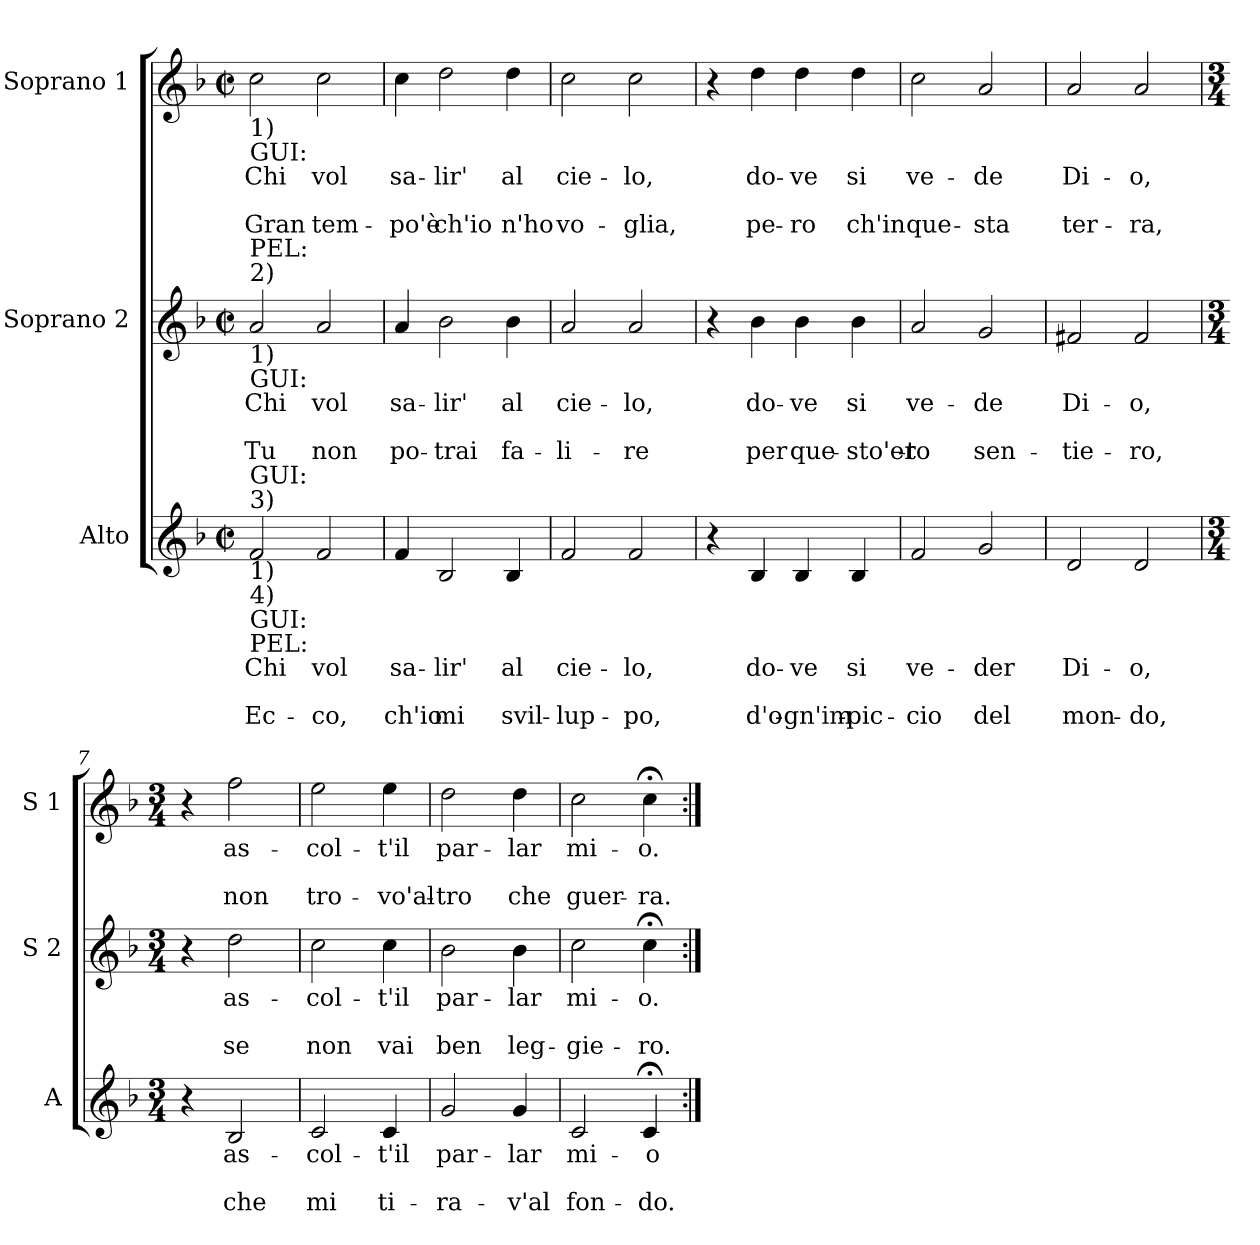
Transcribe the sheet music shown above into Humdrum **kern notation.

**kern	**text	**text	**text	**kern	**text	**text	**text	**kern	**text	**text	**text
*part3	*part3	*part3	*part3	*part2	*part2	*part2	*part2	*part1	*part1	*part1	*part1
*staff3	*staff3	*staff3	*staff3	*staff2	*staff2	*staff2	*staff2	*staff1	*staff1	*staff1	*staff1
*I"Alto	*	*	*	*I"Soprano 2	*	*	*	*I"Soprano 1	*	*	*
*I'A	*	*	*	*I'S 2	*	*	*	*I'S 1	*	*	*
*clefG2	*	*	*	*clefG2	*	*	*	*clefG2	*	*	*
*k[b-]	*	*	*	*k[b-]	*	*	*	*k[b-]	*	*	*
*F:	*	*	*	*F:	*	*	*	*F:	*	*	*
*M2/2	*	*	*	*M2/2	*	*	*	*M2/2	*	*	*
*met(c|)	*	*	*	*met(c|)	*	*	*	*met(c|)	*	*	*
=1	=1	=1	=1	=1	=1	=1	=1	=1	=1	=1	=1
!	!	!	!	!	!	!	!	!LO:TX:b:t=1)	!	!	!
!	!	!	!	!	!	!	!	!LO:TX:b:t=GUI&colon;	!	!	!
!	!	!	!	!LO:TX:a:t=2)	!	!	!	!	!	!	!
!	!	!	!	!LO:TX:b:t=1)	!	!	!	!	!	!	!
!	!	!	!	!LO:TX:b:t=GUI&colon;	!	!	!	!	!	!	!
!	!	!	!	!LO:TX:a:t=PEL&colon;	!	!	!	!	!	!	!
!LO:TX:a:t=3)	!	!	!	!	!	!	!	!	!	!	!
!LO:TX:b:t=1)	!	!	!	!	!	!	!	!	!	!	!
!LO:TX:b:t=4)	!	!	!	!	!	!	!	!	!	!	!
!LO:TX:b:t=GUI&colon;	!	!	!	!	!	!	!	!	!	!	!
!LO:TX:a:t=GUI&colon;	!	!	!	!	!	!	!	!	!	!	!
!LO:TX:b:t=PEL&colon;	!	!	!	!	!	!	!	!	!	!	!
!	!LO:LY:b	!	!LO:LY:b	!	!LO:LY:b	!	!LO:LY:b	!	!LO:LY:b	!	!LO:LY:b
2f/	Chi	.	Ec-	2a/	Chi	.	Tu	2cc\	Chi	.	Gran
!	!LO:LY:b	!	!LO:LY:b	!	!LO:LY:b	!	!LO:LY:b	!	!LO:LY:b	!	!LO:LY:b
2f/	vol	.	-co,	2a/	vol	.	non	2cc\	vol	.	tem-
=2	=2	=2	=2	=2	=2	=2	=2	=2	=2	=2	=2
!	!LO:LY:b	!	!LO:LY:b	!	!LO:LY:b	!	!LO:LY:b	!	!LO:LY:b	!	!LO:LY:b
4f/	sa-	.	ch'io	4a/	sa-	.	po-	4cc\	sa-	.	-po'è
!	!LO:LY:b	!	!LO:LY:b	!	!LO:LY:b	!	!LO:LY:b	!	!LO:LY:b	!	!LO:LY:b
2B-/	-lir'	.	mi	2b-\	-lir'	.	-trai	2dd\	-lir'	.	ch'io
!	!LO:LY:b	!	!LO:LY:b	!	!LO:LY:b	!	!LO:LY:b	!	!LO:LY:b	!	!LO:LY:b
4B-/	al	.	svil-	4b-\	al	.	fa-	4dd\	al	.	n'ho
=3	=3	=3	=3	=3	=3	=3	=3	=3	=3	=3	=3
!	!LO:LY:b	!	!LO:LY:b	!	!LO:LY:b	!	!LO:LY:b	!	!LO:LY:b	!	!LO:LY:b
2f/	cie-	.	-lup-	2a/	cie-	.	-li-	2cc\	cie-	.	vo-
!	!LO:LY:b	!	!LO:LY:b	!	!LO:LY:b	!	!LO:LY:b	!	!LO:LY:b	!	!LO:LY:b
2f/	-lo,	.	-po,	2a/	-lo,	.	-re	2cc\	-lo,	.	-glia,
!!LO:LB:g=z
=4	=4	=4	=4	=4	=4	=4	=4	=4	=4	=4	=4
4r	.	.	.	4r	.	.	.	4r	.	.	.
!	!LO:LY:b	!	!LO:LY:b	!	!LO:LY:b	!	!LO:LY:b	!	!LO:LY:b	!	!LO:LY:b
4B-/	do-	.	d'o-	4b-\	do-	.	per	4dd\	do-	.	pe-
!	!LO:LY:b	!	!LO:LY:b	!	!LO:LY:b	!	!LO:LY:b	!	!LO:LY:b	!	!LO:LY:b
4B-/	-ve	.	-gn'im-	4b-\	-ve	.	que-	4dd\	-ve	.	-ro
!	!LO:LY:b	!	!LO:LY:b	!	!LO:LY:b	!	!LO:LY:b	!	!LO:LY:b	!	!LO:LY:b
4B-/	si	.	-pic-	4b-\	si	.	-sto'er-	4dd\	si	.	ch'in
=5	=5	=5	=5	=5	=5	=5	=5	=5	=5	=5	=5
!	!LO:LY:b	!	!LO:LY:b	!	!LO:LY:b	!	!LO:LY:b	!	!LO:LY:b	!	!LO:LY:b
2f/	ve-	.	-cio	2a/	ve-	.	-to	2cc\	ve-	.	que-
!	!LO:LY:b	!	!LO:LY:b	!	!LO:LY:b	!	!LO:LY:b	!	!LO:LY:b	!	!LO:LY:b
2g/	-der	.	del	2g/	-de	.	sen-	2a/	-de	.	-sta
=6	=6	=6	=6	=6	=6	=6	=6	=6	=6	=6	=6
!	!LO:LY:b	!	!LO:LY:b	!	!LO:LY:b	!	!LO:LY:b	!	!LO:LY:b	!	!LO:LY:b
2d/	Di-	.	mon-	2f#X/	Di-	.	-tie-	2a/	Di-	.	ter-
!	!LO:LY:b	!	!LO:LY:b	!	!LO:LY:b	!	!LO:LY:b	!	!LO:LY:b	!	!LO:LY:b
2d/	-o,	.	-do,	2f#/	-o,	.	-ro,	2a/	-o,	.	-ra,
=7	=7	=7	=7	=7	=7	=7	=7	=7	=7	=7	=7
*M3/4	*	*	*	*M3/4	*	*	*	*M3/4	*	*	*
4r	.	.	.	4r	.	.	.	4r	.	.	.
!	!LO:LY:b	!	!LO:LY:b	!	!LO:LY:b	!	!LO:LY:b	!	!LO:LY:b	!	!LO:LY:b
2B-/	as-	.	che	2dd\	as-	.	se	2ff\	as-	.	non
!!LO:PB:g=z
=8	=8	=8	=8	=8	=8	=8	=8	=8	=8	=8	=8
!	!LO:LY:b	!	!LO:LY:b	!	!LO:LY:b	!	!LO:LY:b	!	!LO:LY:b	!	!LO:LY:b
2c/	-col-	.	mi	2cc\	-col-	.	non	2ee\	-col-	.	tro-
!	!LO:LY:b	!	!LO:LY:b	!	!LO:LY:b	!	!LO:LY:b	!	!LO:LY:b	!	!LO:LY:b
4c/	-t'il	.	ti-	4cc\	-t'il	.	vai	4ee\	-t'il	.	-vo'al-
=9	=9	=9	=9	=9	=9	=9	=9	=9	=9	=9	=9
!	!LO:LY:b	!	!LO:LY:b	!	!LO:LY:b	!	!LO:LY:b	!	!LO:LY:b	!	!LO:LY:b
2g/	par-	.	-ra-	2b-\	par-	.	ben	2dd\	par-	.	-tro
!	!LO:LY:b	!	!LO:LY:b	!	!LO:LY:b	!	!LO:LY:b	!	!LO:LY:b	!	!LO:LY:b
4g/	-lar	.	-v'al	4b-\	-lar	.	leg-	4dd\	-lar	.	che
=10	=10	=10	=10	=10	=10	=10	=10	=10	=10	=10	=10
!	!LO:LY:b	!	!LO:LY:b	!	!LO:LY:b	!	!LO:LY:b	!	!LO:LY:b	!	!LO:LY:b
2c/	mi-	.	fon-	2cc\	mi-	.	-gie-	2cc\	mi-	.	guer-
!	!LO:LY:b	!	!LO:LY:b	!	!LO:LY:b	!	!LO:LY:b	!	!LO:LY:b	!	!LO:LY:b
4c;</	-o	.	-do.	4cc;<\	-o.	.	-ro.	4cc;<\	-o.	.	-ra.
=:|!	=:|!	=:|!	=:|!	=:|!	=:|!	=:|!	=:|!	=:|!	=:|!	=:|!	=:|!
*-	*-	*-	*-	*-	*-	*-	*-	*-	*-	*-	*-
